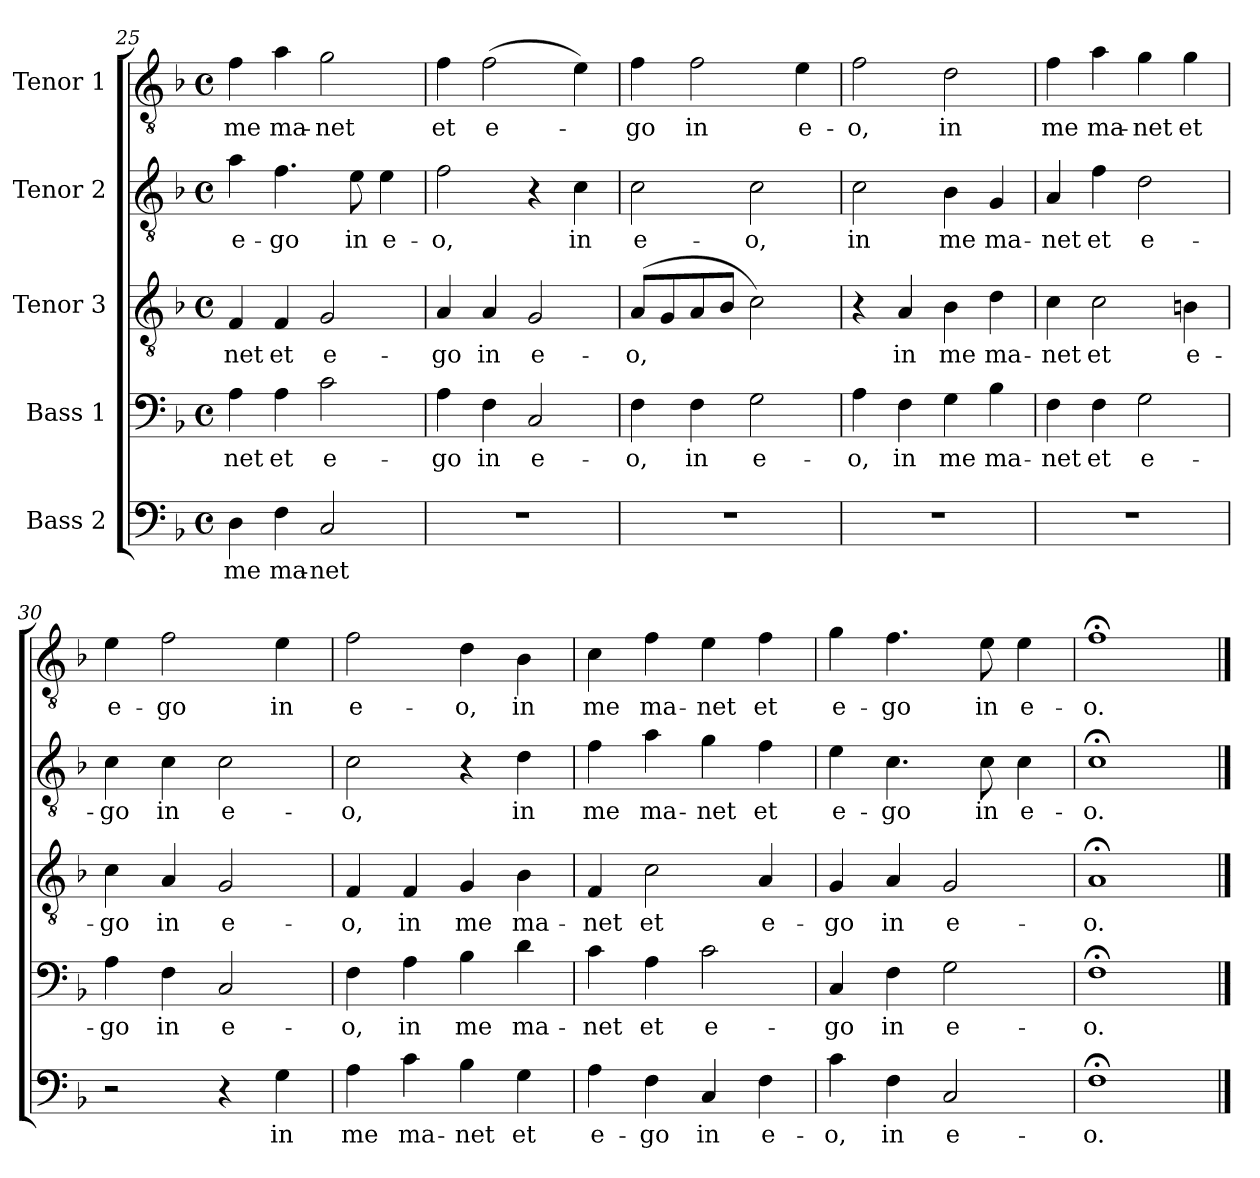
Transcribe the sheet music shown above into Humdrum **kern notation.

**kern	**text	**kern	**text	**kern	**text	**kern	**text	**kern	**text
*part5	*part5	*part4	*part4	*part3	*part3	*part2	*part2	*part1	*part1
*staff5	*staff5	*staff4	*staff4	*staff3	*staff3	*staff2	*staff2	*staff1	*staff1
*I"Bass 2	*	*I"Bass 1	*	*I"Tenor 3	*	*I"Tenor 2	*	*I"Tenor 1	*
*clefF4	*	*clefF4	*	*clefGv2	*	*clefGv2	*	*clefGv2	*
*k[b-]	*	*k[b-]	*	*k[b-]	*	*k[b-]	*	*k[b-]	*
*F:	*	*F:	*	*F:	*	*F:	*	*F:	*
*M4/4	*	*M4/4	*	*M4/4	*	*M4/4	*	*M4/4	*
*met(c)	*	*met(c)	*	*met(c)	*	*met(c)	*	*met(c)	*
=25	=25	=25	=25	=25	=25	=25	=25	=25	=25
4D\	me	4A\	-net	4F/	-net	4a\	e-	4f\	me
4F\	ma-	4A\	et	4F/	et	4.f\	-go	4a\	ma-
2C/	-net	2c\	e-	2G/	e-	.	.	2g\	-net
.	.	.	.	.	.	8e\	in	.	.
.	.	.	.	.	.	4e\	e-	.	.
=26	=26	=26	=26	=26	=26	=26	=26	=26	=26
1r	.	4A\	-go	4A/	-go	2f\	-o,	4f\	et
.	.	4F\	in	4A/	in	.	.	(2f\	e-
.	.	2C/	e-	2G/	e-	4r	.	.	.
.	.	.	.	.	.	4c\	in	4e\)	.
=27	=27	=27	=27	=27	=27	=27	=27	=27	=27
1r	.	4F\	-o,	(8A/L	-o,	2c\	e-	4f\	-go
.	.	.	.	8G/	.	.	.	.	.
.	.	4F\	in	8A/	.	.	.	2f\	in
.	.	.	.	8B-/J	.	.	.	.	.
.	.	2G\	e-	2c\)	.	2c\	-o,	.	.
.	.	.	.	.	.	.	.	4e\	e-
=28	=28	=28	=28	=28	=28	=28	=28	=28	=28
1r	.	4A\	-o,	4r	.	2c\	in	2f\	-o,
.	.	4F\	in	4A/	in	.	.	.	.
.	.	4G\	me	4B-\	me	4B-\	me	2d\	in
.	.	4B-\	ma-	4d\	ma-	4G/	ma-	.	.
!!LO:LB:g=z
=29	=29	=29	=29	=29	=29	=29	=29	=29	=29
1r	.	4F\	-net	4c\	-net	4A/	-net	4f\	me
.	.	4F\	et	2c\	et	4f\	et	4a\	ma-
.	.	2G\	e-	.	.	2d\	e-	4g\	-net
.	.	.	.	4Bn\	e-	.	.	4g\	et
=30	=30	=30	=30	=30	=30	=30	=30	=30	=30
2r	.	4A\	-go	4c\	-go	4c\	-go	4e\	e-
.	.	4F\	in	4A/	in	4c\	in	2f\	-go
4r	.	2C/	e-	2G/	e-	2c\	e-	.	.
4G\	in	.	.	.	.	.	.	4e\	in
=31	=31	=31	=31	=31	=31	=31	=31	=31	=31
4A\	me	4F\	-o,	4F/	-o,	2c\	-o,	2f\	e-
4c\	ma-	4A\	in	4F/	in	.	.	.	.
4B-\	-net	4B-\	me	4G/	me	4r	.	4d\	-o,
4G\	et	4d\	ma-	4B-\	ma-	4d\	in	4B-\	in
=32	=32	=32	=32	=32	=32	=32	=32	=32	=32
4A\	e-	4c\	-net	4F/	-net	4f\	me	4c\	me
4F\	-go	4A\	et	2c\	et	4a\	ma-	4f\	ma-
4C/	in	2c\	e-	.	.	4g\	-net	4e\	-net
4F\	e-	.	.	4A/	e-	4f\	et	4f\	et
=33	=33	=33	=33	=33	=33	=33	=33	=33	=33
4c\	-o,	4C/	-go	4G/	-go	4e\	e-	4g\	e-
4F\	in	4F\	in	4A/	in	4.c\	-go	4.f\	-go
2C/	e-	2G\	e-	2G/	e-	.	.	.	.
.	.	.	.	.	.	8c\	in	8e\	in
.	.	.	.	.	.	4c\	e-	4e\	e-
=34	=34	=34	=34	=34	=34	=34	=34	=34	=34
1F;<	-o.	1F;<	-o.	1A;<	-o.	1c;<	-o.	1f;<	-o.
==	==	==	==	==	==	==	==	==	==
*-	*-	*-	*-	*-	*-	*-	*-	*-	*-
